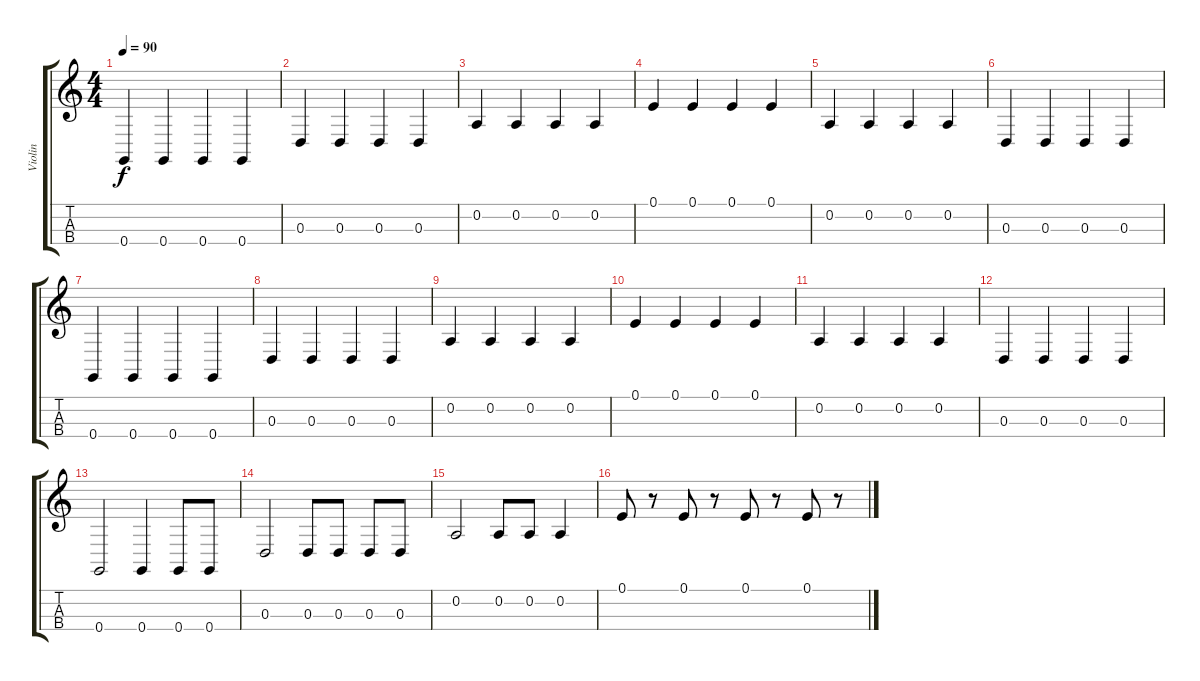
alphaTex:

\track ("Violin" "Violin") {instrument violin}
\staff {score tabs}
\tuning (E4 A3 D3 G2) {hide}
\ts (4 4)
\tempo 90
\clef g2
\ks c
0.4.4{dy f instrument violin} 0.4.4 0.4.4 0.4.4 |
0.3.4 0.3.4 0.3.4 0.3.4 |
0.2.4 0.2.4 0.2.4 0.2.4 |
0.1.4 0.1.4 0.1.4 0.1.4 |
0.2.4 0.2.4 0.2.4 0.2.4 |
0.3.4 0.3.4 0.3.4 0.3.4 |
0.4.4 0.4.4 0.4.4 0.4.4 |
0.3.4 0.3.4 0.3.4 0.3.4 |
0.2.4 0.2.4 0.2.4 0.2.4 |
0.1.4 0.1.4 0.1.4 0.1.4 |
0.2.4 0.2.4 0.2.4 0.2.4 |
0.3.4 0.3.4 0.3.4 0.3.4 |
0.4.2 0.4.4 0.4.8 0.4.8 |
0.3.2 0.3.8 0.3.8 0.3.8 0.3.8 |
0.2.2 0.2.8 0.2.8 0.2.4 |
0.1.8 r.8 0.1.8 r.8 0.1.8 r.8 0.1.8 r.8
